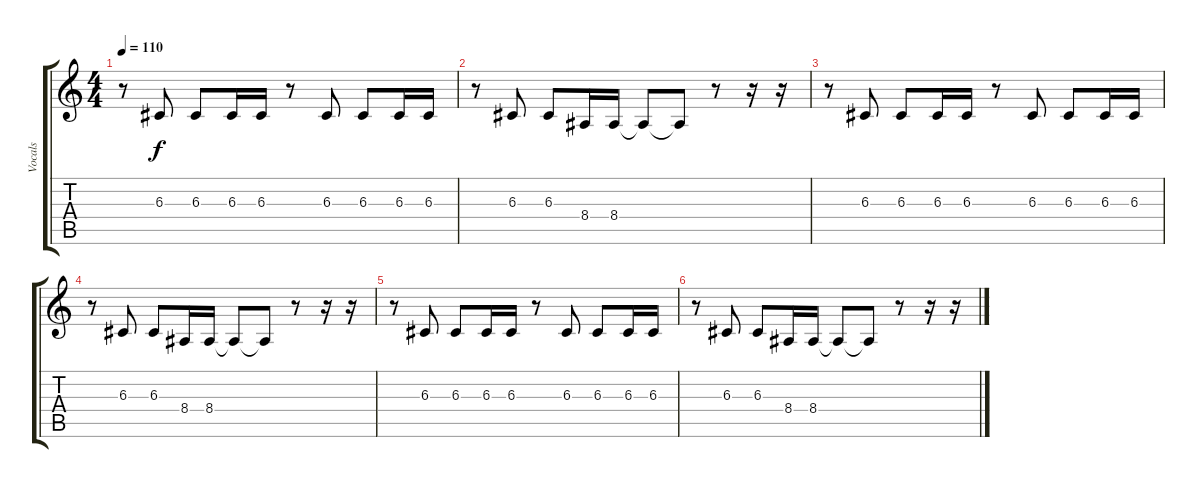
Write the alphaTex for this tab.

\track ("Vocals" "Vocals") {instrument cello}
\staff {score tabs}
\tuning (E4 B3 G3 D3 A2 E2) {hide}
\ts (4 4)
\tempo 110
\clef g2
\ks c
r.8{dy f} 6.3.8 6.3.8 6.3.16 6.3.16 r.8 6.3.8 6.3.8 6.3.16 6.3.16 |
r.8 6.3.8 6.3.8 8.4.16 8.4.16 8.4{t}.8 8.4{t}.8 r.8 r.16 r.16 |
r.8 6.3.8 6.3.8 6.3.16 6.3.16 r.8 6.3.8 6.3.8 6.3.16 6.3.16 |
r.8 6.3.8 6.3.8 8.4.16 8.4.16 8.4{t}.8 8.4{t}.8 r.8 r.16 r.16 |
r.8 6.3.8 6.3.8 6.3.16 6.3.16 r.8 6.3.8 6.3.8 6.3.16 6.3.16 |
r.8 6.3.8 6.3.8 8.4.16 8.4.16 8.4{t}.8 8.4{t}.8 r.8 r.16 r.16
